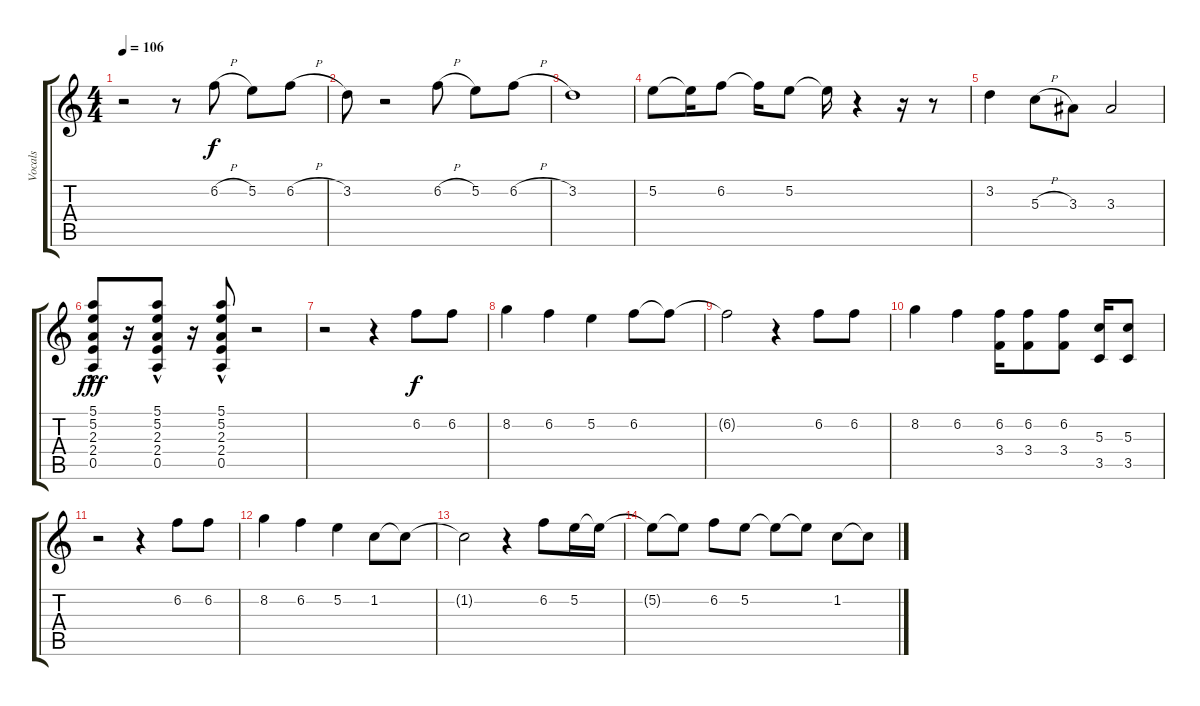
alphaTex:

\track ("Vocals" "Vocals") {instrument acousticguitarsteel}
\staff {score tabs}
\tuning (E4 B3 G3 D3 A2 D2) {hide}
\ts (4 4)
\tempo 106
\clef g2
\ks c
r.2{dy f} r.8 6.2{h}.8 5.2.8 6.2{h}.8 |
3.2.8 r.2 6.2{h}.8 5.2.8 6.2{h}.8 |
3.2.1 |
5.2.8 5.2{t}.16 6.2.8 6.2{t}.16 5.2.8 5.2{t}.16 r.4 r.16 r.8 |
3.2.4 5.3{h}.8 3.3.8 3.3.2 |
(5.1 5.2 2.3{hac} 2.4 0.5).8{dy fff} r.16 (5.1 5.2 2.3{hac} 2.4 0.5).8 r.16 (5.1 5.2 2.3{hac} 2.4 0.5).8 r.2 |
r.2 r.4 6.2.8{dy f} 6.2.8 |
8.2.4 6.2.4 5.2.4 6.2.8 6.2{t}.8 |
6.2{t}.2 r.4 6.2.8 6.2.8 |
8.2.4 6.2.4 (6.2 3.4).16 (6.2 3.4).8 (6.2 3.4).8 (5.3 3.5).16 (5.3 3.5).8 |
r.2 r.4 6.2.8 6.2.8 |
8.2.4 6.2.4 5.2.4 1.2.8 1.2{t}.8 |
1.2{t}.2 r.4 6.2.8 5.2.16 5.2{t}.16 |
5.2{t}.8 5.2{t}.8 6.2.8 5.2.8 5.2{t}.8 5.2{t}.8 1.2.8 1.2{t}.8
